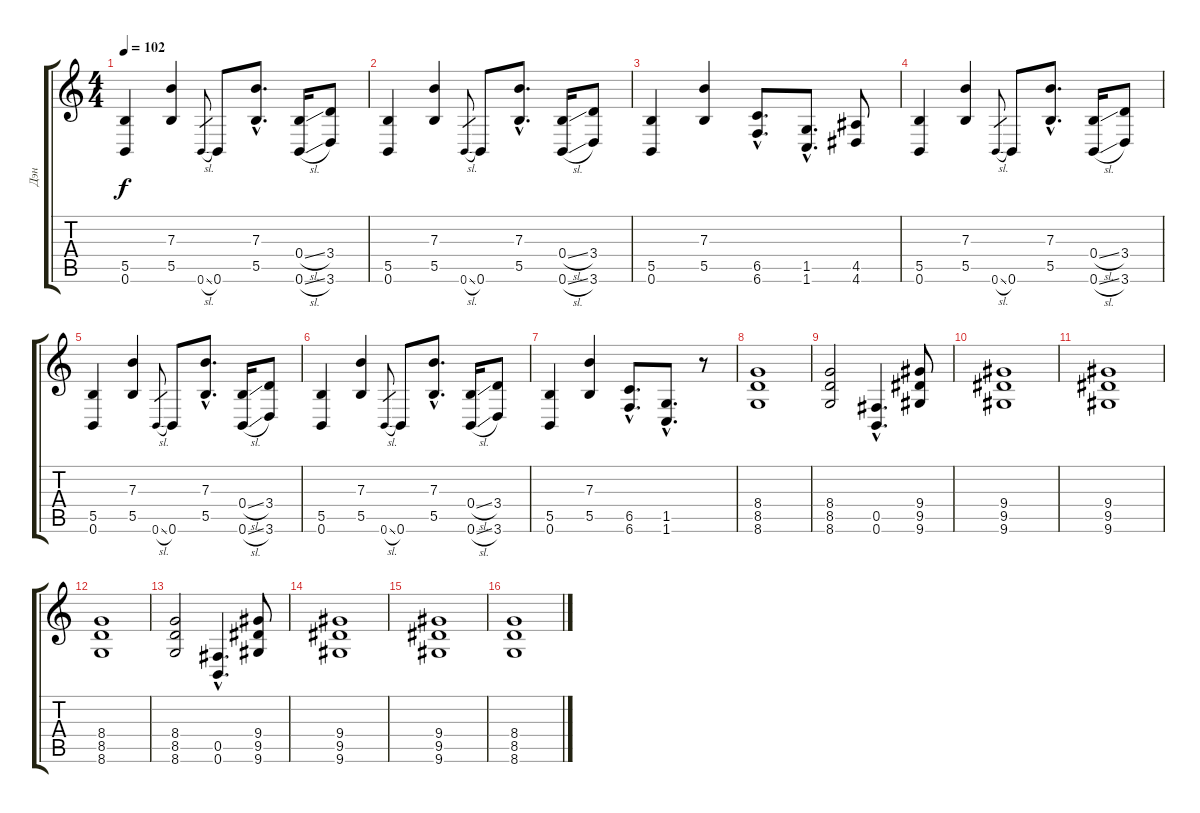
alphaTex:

\track ("Дэн" "Дэн") {instrument distortionguitar}
\staff {score tabs}
\tuning (Db4 Ab3 E3 B2 Gb2 B1) {hide}
\ts (4 4)
\tempo 102
\clef g2
\ks c
(5.5 0.6).4{dy f} (7.3 5.5).4 0.6{sl}.8{gr} 0.6.8 (7.3{hac} 5.5{hac}).8{d} (0.4{sl} 0.6{sl}).16 (3.4 3.6).8 |
(5.5 0.6).4 (7.3 5.5).4 0.6{sl}.8{gr} 0.6.8 (7.3{hac} 5.5{hac}).8{d} (0.4{sl} 0.6{sl}).16 (3.4 3.6).8 |
(5.5 0.6).4 (7.3 5.5).4 (6.5{hac} 6.6{hac}).8{d} (1.5{hac} 1.6{hac}).8{d} (4.5 4.6).8 |
(5.5 0.6).4 (7.3 5.5).4 0.6{sl}.8{gr} 0.6.8 (7.3{hac} 5.5{hac}).8{d} (0.4{sl} 0.6{sl}).16 (3.4 3.6).8 |
(5.5 0.6).4 (7.3 5.5).4 0.6{sl}.8{gr} 0.6.8 (7.3{hac} 5.5{hac}).8{d} (0.4{sl} 0.6{sl}).16 (3.4 3.6).8 |
(5.5 0.6).4 (7.3 5.5).4 0.6{sl}.8{gr} 0.6.8 (7.3{hac} 5.5{hac}).8{d} (0.4{sl} 0.6{sl}).16 (3.4 3.6).8 |
(5.5 0.6).4 (7.3 5.5).4 (6.5{hac} 6.6{hac}).8{d} (1.5{hac} 1.6{hac}).8{d} r.8 |
(8.4 8.5 8.6).1 |
(8.4 8.5 8.6).2 (0.5{hac} 0.6{hac}).4{d} (9.4 9.5 9.6).8 |
(9.4 9.5 9.6).1 |
(9.4 9.5 9.6).1 |
(8.4 8.5 8.6).1 |
(8.4 8.5 8.6).2 (0.5{hac} 0.6{hac}).4{d} (9.4 9.5 9.6).8 |
(9.4 9.5 9.6).1 |
(9.4 9.5 9.6).1 |
(8.4 8.5 8.6).1
